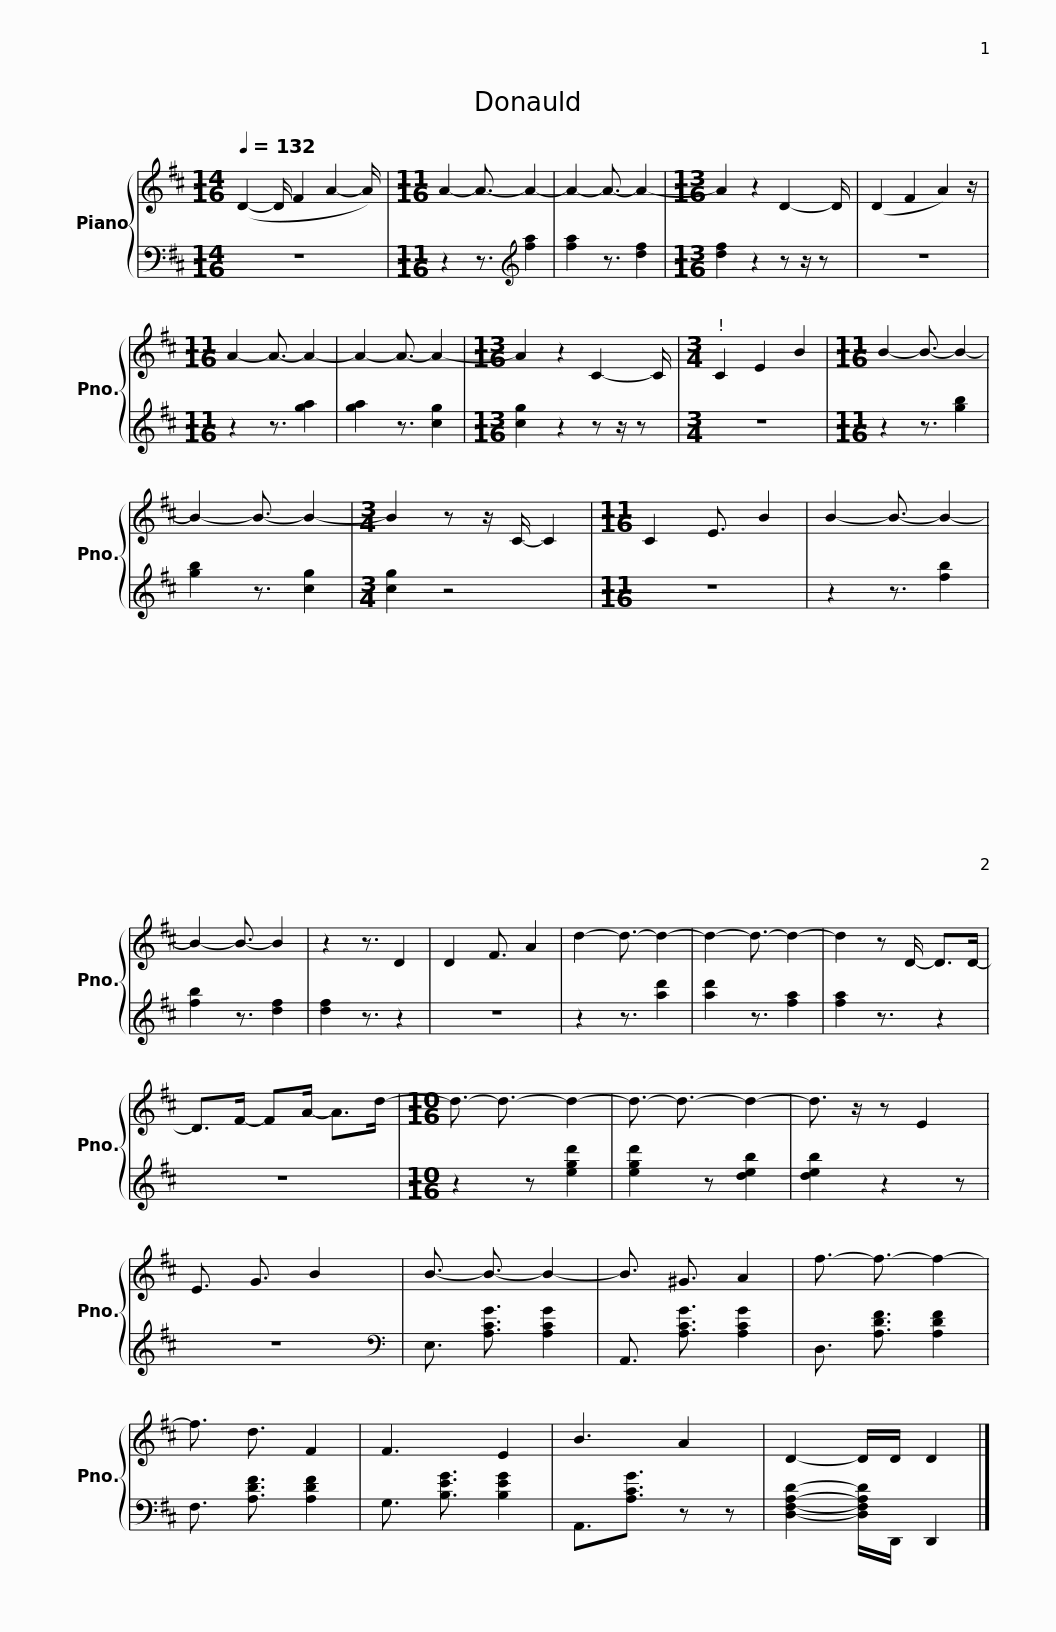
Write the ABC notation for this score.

X:1
%%score { 1 | 2 }
L:1/8
Q:1/4=132
M:14/16
I:linebreak $
K:D
V:1 treble
V:2 bass
V:1
 (D2- D/ F2 A2- A/) |[M:11/16] A2- A3/2- A2- | A2- A3/2- A2- |[M:13/16] A2 z2 D2- D/ | (D2 F2 A2) z/ | %5
[M:11/16] A2- A3/2- A2- | A2- A3/2- A2- |$[M:13/16] A2 z2 C2- C/ |[M:3/4] C2 E2 B2 |[M:11/16] B2- B3/2- B2- | %10
 B2- B3/2- B2- |[M:3/4] B2 z z/ C/- C2 |[M:11/16] C2 E3/2 B2 | B2- B3/2- B2- | B2- B3/2- B2 |$ %15
 z2 z3/2 D2 | D2 F3/2 A2 | d2- d3/2- d2- | d2- d3/2- d2- | d2 z D/- D>D- | %20
 D>F- FA/- A>d- |[M:10/16] d3/2- d3/2- d2- | d3/2- d3/2- d2- |$ d3/2 z/ z E2 | E3/2 G3/2 B2 | %25
 B3/2- B3/2- B2- | B3/2 ^G3/2 A2 | f3/2- f3/2- f2- | f3/2 d3/2 F2 | F3 E2 | %30
 B3 A2 | D2- D/D/ D2 |] %32
V:2
 z7 |[M:11/16] z2 z3/2[K:treble] [fa]2 | [fa]2 z3/2 [df]2 |[M:13/16] [df]2 z2 z z/ z | z13/2 | %5
[M:11/16] z2 z3/2 [ga]2 | [ga]2 z3/2 [cg]2 |$[M:13/16] [cg]2 z2 z z/ z |[M:3/4] z6 |[M:11/16] z2 z3/2 [gb]2 | %10
 [gb]2 z3/2 [cg]2 |[M:3/4] [cg]2 z4 |[M:11/16] z11/2 | z2 z3/2 [fb]2 | [fb]2 z3/2 [df]2 |$ %15
 [df]2 z3/2 z2 | z11/2 | z2 z3/2 [ad']2 | [ad']2 z3/2 [fa]2 | [fa]2 z3/2 z2 | %20
 z11/2 |[M:10/16] z2 z [egd']2 | [egd']2 z [deb]2 |$ [deb]2 z2 z | z5 | %25
[K:bass] E,3/2 [A,CG]3/2 [A,CG]2 | A,,3/2 [A,CG]3/2 [A,CG]2 | D,3/2 [A,DF]3/2 [A,DF]2 | F,3/2 [A,DF]3/2 [A,DF]2 | G,3/2 [B,EG]3/2 [B,EG]2 | %30
 A,,3/2[A,CG]3/2 z z | [D,F,A,D]2- [D,F,A,D]/D,,/ D,,2 |] %32
